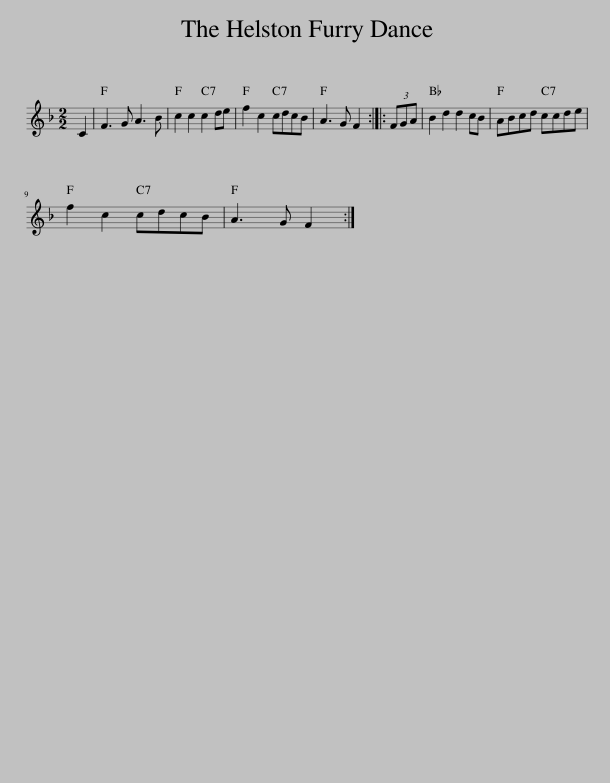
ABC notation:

X:1
L:1/8
M:2/2
I:linebreak $
K:F
V:1 treble
V:1
 C2 | F3 G A3 B | c2 c2 c2 de | f2 c2 cdcB | A3 G F2 :: %5
 (3FGA | B2 d2 d2 cB | ABcd ccde |$ f2 c2 cdcB | A3 G F2 :| %10
